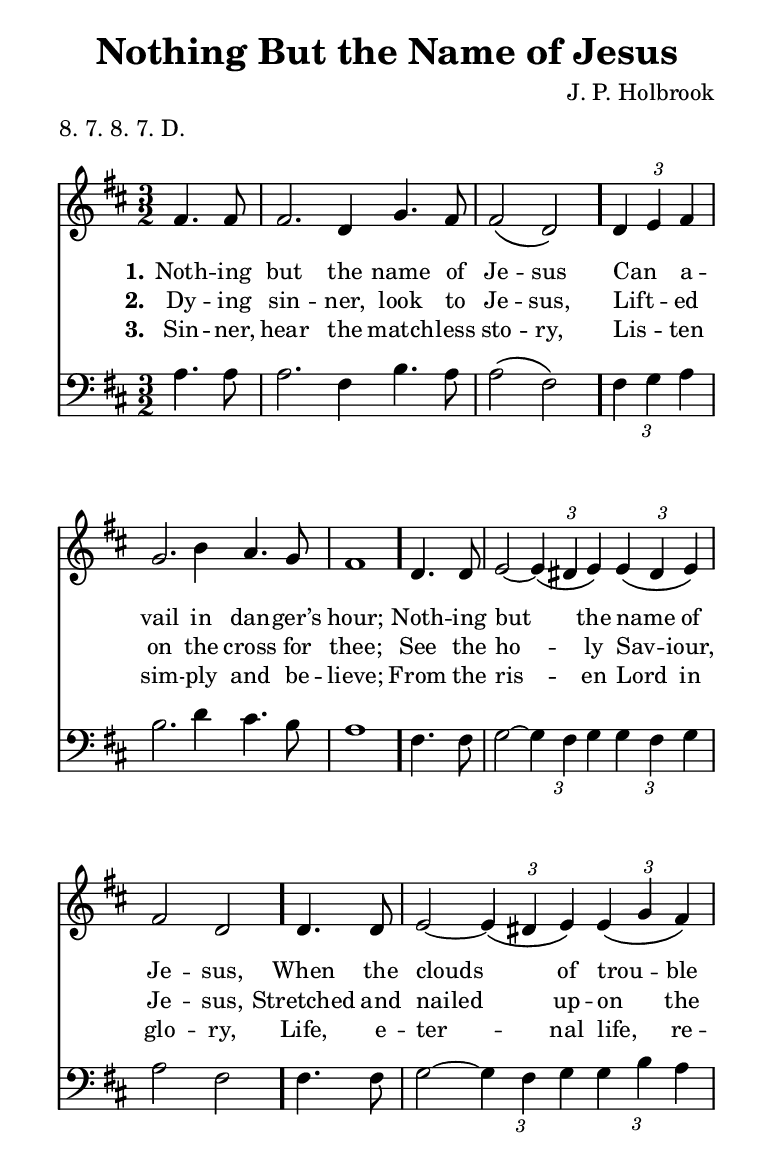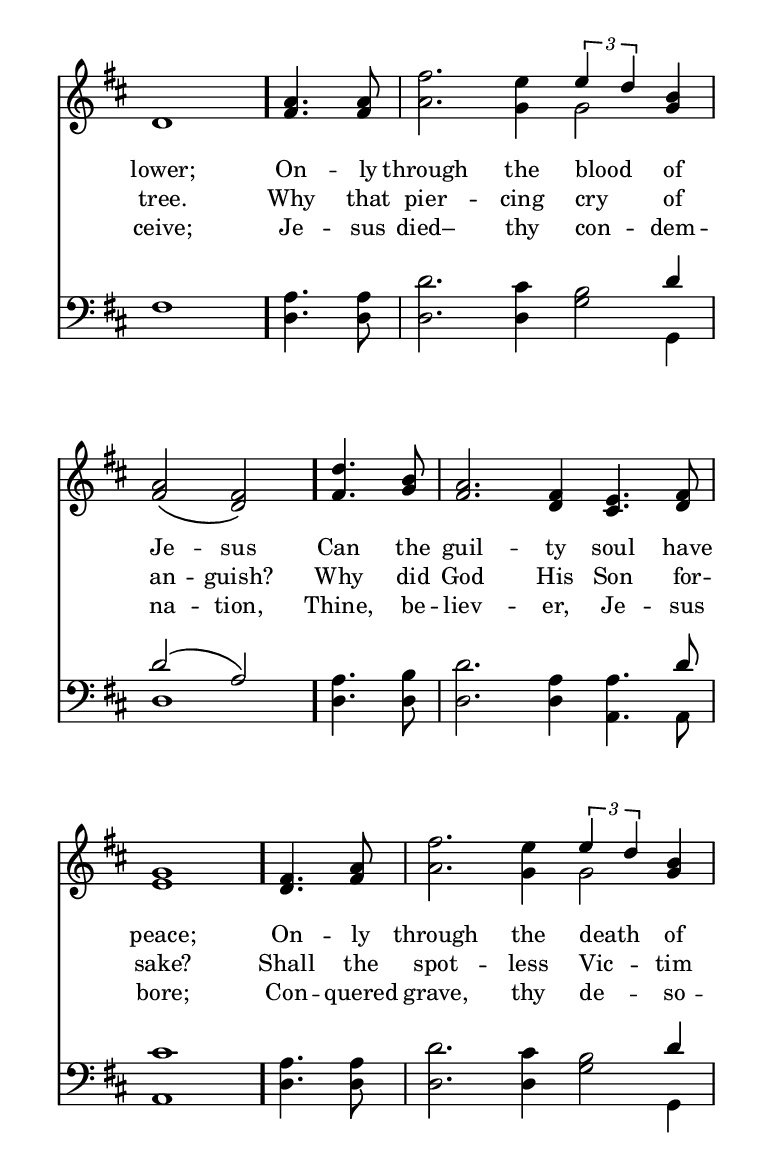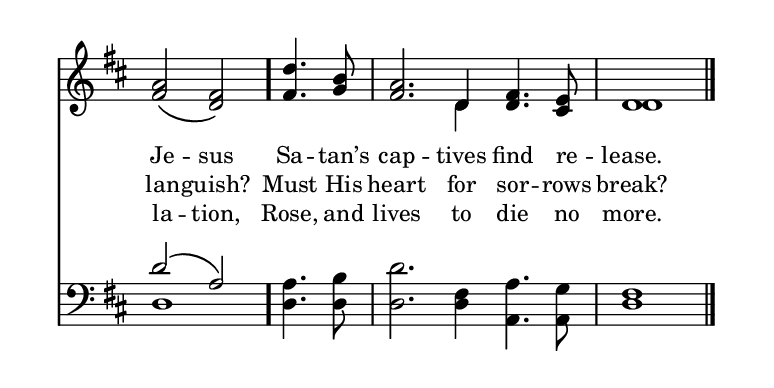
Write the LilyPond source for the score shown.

\include "common/global.ily"
\paper {
  \include "common/paper.ily"
}

\header{
  %gospel
  hymnnumber = "105"
  title = "Nothing But the Name of Jesus"
  tunename = "Refuge"
  meter = "8. 7. 8. 7. D."
  %poet = ""
  composer = "J. P. Holbrook"
  %copyright = ""
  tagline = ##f
}

% for fermata in MIDI
ta = { \tempo 2=80 }
tb = { \tempo 2=40 }

global = {
  \include "common/overrides.ily"
  \override Staff.TimeSignature.style = #'numbered
  \time 3/2
  \override Score.MetronomeMark.transparent = ##t % hide all fermata changes too
  \override TupletBracket.bracket-visibility = ##f
  \ta
  \key d \major
  \partial 2
  \autoBeamOff
}

notesSoprano = {
\global
\relative c' {

  fis4. fis8 | fis2. d4 g4. fis8 | fis2\( d2\)
  \tuplet 3/2 { d4 e4 fis4 } | g2. b4 a4. g8 | fis1 \eogbreak
  d4. d8 | e2 ~ \repeat unfold 2 { \tuplet 3/2 { e4\( dis e\) } } | fis2 d2
  d4. d8 | e2 ~ \tuplet 3/2 { e4\( dis e\) } \tuplet 3/2 { e\( g fis\) } | d1 \eogbreak
  a'4. a8 | fis'2. e4 \tuplet 3/2 { e4 d b } | a2\( fis2\)
  d'4. b8 | a2. fis4 e4. fis8 | g1 \eogbreak
  fis4. a8 | fis'2. e4 \tuplet 3/2 { e4 d b } | a2\( fis2\)
  d'4. b8 | a2. d,4 fis4. e8 | d1 \eogbreak

  \bar "|."

}
}

notesAlto = {
\global
\relative e' {

  \repeat unfold 8 { \skip2 \skip2 \skip2 }
  fis4. fis8 | a2. g4 \omit TupletNumber \tuplet 3/2 { g2 g4 } | fis2\( d2\)
  fis4. g8 | fis2. d4 cis4. d8 | e1
  d4. fis8 | a2. g4 \omit TupletNumber \tuplet 3/2 { g2 g4 } | fis2\( d2\)
  fis4. g8 | fis2. d4 d4. cis8 | d1

}
}

notesTenor = {
\global
\relative a {

  a4. a8 | a2. fis4 b4. a8 | a2\( fis2\)
  \tuplet 3/2 { fis4 g a } | b2. d4 cis4. b8 | a1
  fis4. fis8 | g2 ~ \repeat unfold 2 { \tuplet 3/2 { g4 fis g } } | a2 fis2
  fis4. fis8 | g2 ~ \tuplet 3/2 { g4 fis g } \tuplet 3/2 { g4 b a } | fis1
  a4. a8 | d2. cis4 \tuplet 3/2 { b2 d4 } | d2\( a2\)
  a4. b8 | d2. a4 a4. d8 | cis1
  a4. a8 | d2. cis4 \tuplet 3/2 { b2 d4 } | d2\( a2\)
  a4. b8 | d2. fis,4 a4. g8 | fis1

}
}

notesBass = {
\global
\relative f {

  \repeat unfold 8 { \skip2 \skip2 \skip2 }
  d4. d8 | d2. d4 \omit TupletNumber \tuplet 3/2 { g2 g,4 } | d'1
  d4. d8 | d2. d4 a4. a8 | a1
  d4. d8 | d2. d4 \omit TupletNumber \tuplet 3/2 { g2 g,4 } | d'1
  d4. d8 | d2. d4 a4. a8 | d1

}
}

wordsA = \lyricmode {
\set stanza = "1."

Noth -- ing but the name of Je -- sus \bar "."
Can _ a -- vail in dan -- ger’s hour; \bar "."
Noth -- ing but _ the name _ of Je -- sus, \bar "."
When the clouds _ of trou -- _ ble lower; \bar "."
On -- ly through the blood _ of Je -- sus \bar "."
Can the guil -- ty soul have peace; \bar "."
On -- ly through the death _ of Je -- sus \bar "."
Sa -- tan’s cap -- tives find re -- lease. \bar "."

}

wordsB = \lyricmode {
\set stanza = "2."

Dy -- ing sin -- ner, look to Je -- sus,
Lift -- _ ed on the cross for thee;
See the ho -- _ ly Sav -- _ iour, Je -- sus,
Stretched and nailed _ up -- on _ the tree.
Why that pier -- cing cry _ of an -- guish?
Why did God His Son for -- sake?
Shall the spot -- less Vic -- _ tim lan -- guish?
Must His heart for sor -- rows break?

}

wordsC = \lyricmode {
\set stanza = "3."

Sin -- ner, hear the match -- less sto -- ry,
Lis -- _ ten sim -- ply and be -- lieve;
From the ris -- _ en Lord _ in glo -- ry,
Life, e -- ter -- _ nal life, _ re -- ceive;
Je -- sus died– thy con -- _ dem -- na -- tion,
Thine, be -- liev -- er, Je -- sus bore;
Con -- quered grave, thy de -- _ so -- la -- tion,
Rose, and lives to die no more.

}

\score {
  \context ChoirStaff <<
    \context Staff = upper <<
      \set Staff.autoBeaming = ##f
      \set ChoirStaff.systemStartDelimiter = #'SystemStartBar
      \set ChoirStaff.printPartCombineTexts = ##f
      \partcombine #'(2 . 9) \notesSoprano \notesAlto
      \context NullVoice = sopranos { \voiceOne << \notesSoprano >> }
      \context NullVoice = altos { \voiceTwo << \notesAlto >> }
      \context Lyrics = one   \lyricsto sopranos \wordsA
      \context Lyrics = two   \lyricsto sopranos \wordsB
      \context Lyrics = three \lyricsto sopranos \wordsC
    >>
    \context Staff = men <<
      \set Staff.autoBeaming = ##f
      \clef bass
      \set ChoirStaff.printPartCombineTexts = ##f
      \partcombine #'(2 . 9) \notesTenor \notesBass
      \context NullVoice = tenors { \voiceOne << \notesTenor >> }
      \context NullVoice = basses { \voiceTwo << \notesBass >> }
    >>
  >>
  \layout {
    \include "common/layout.ily"
  }
  \midi{
    \include "common/midi.ily"
  }
}

% bump to 2.18.1 for \tuplet
\version "2.19.49"  % necessary for upgrading to future LilyPond versions.

% vi:set et ts=2 sw=2 ai nocindent syntax=lilypond:
